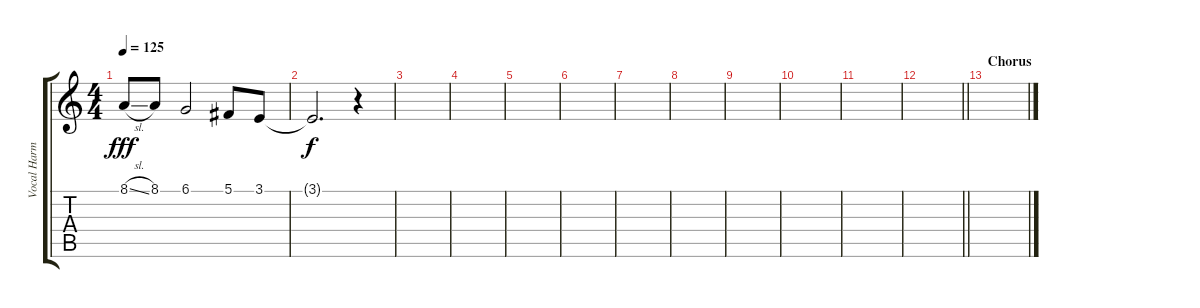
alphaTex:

\track ("Vocal Harmony" "Vocal Harm") {instrument lead2sawtooth}
\staff {score tabs}
\tuning (Db4 Ab3 E3 B2 Gb2 B1) {hide}
\ts (4 4)
\tempo 125
\clef g2
\ks c
8.1{sl}.8{dy fff} 8.1.8 6.1.2 5.1.8 3.1.8 |
3.1{t}.2{d dy f} r.4 |
|
|
|
|
|
|
|
|
|
\barLineRight lightlight
|
\section ("" "Chorus")
